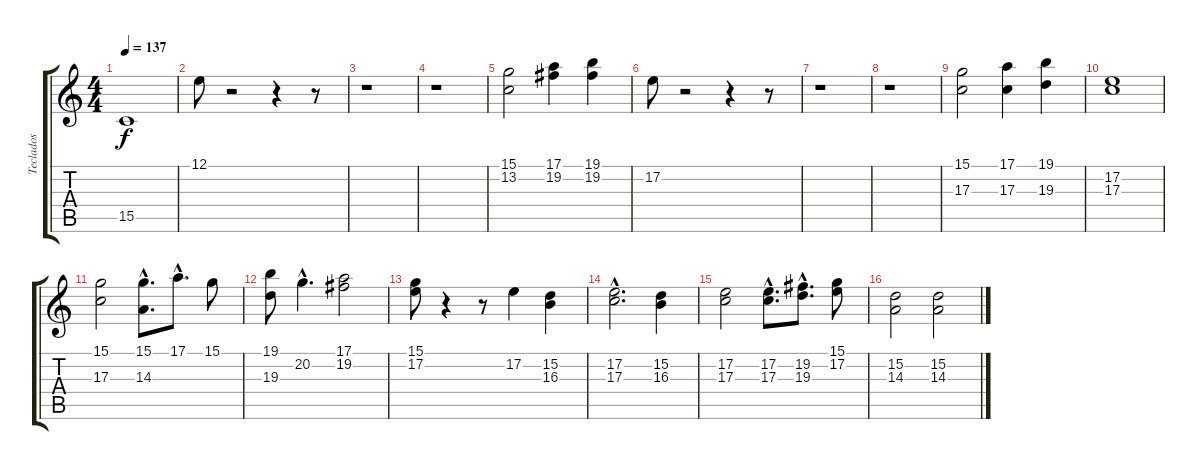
\track ("Teclados" "Teclados") {instrument stringensemble1}
\staff {score tabs}
\tuning (E4 B3 G3 D3 A2 E2) {hide}
\ts (4 4)
\tempo 137
\clef g2
\ks c
15.5.1{dy f} |
12.1.8 r.2 r.4 r.8 |
r.1 |
r.1 |
(15.1 13.2).2 (17.1 19.2).4 (19.1 19.2).4 |
17.2.8 r.2 r.4 r.8 |
r.1 |
r.1 |
(15.1 17.3).2 (17.1 17.3).4 (19.1 19.3).4 |
(17.2 17.3).1 |
(15.1 17.3).2 (15.1{hac} 14.3{hac}).8{d} 17.1{hac}.8{d} 15.1.8 |
(19.1 19.3).8 20.2{hac}.4{d} (17.1 19.2).2 |
(15.1 17.2).8 r.4 r.8 17.2.4 (15.2 16.3).4 |
(17.2{hac} 17.3{hac}).2{d} (15.2 16.3).4 |
(17.2 17.3).2 (17.2{hac} 17.3{hac}).8{d} (19.2{hac} 19.3{hac}).8{d} (15.1 17.2).8 |
(15.2 14.3).2 (15.2 14.3).2
